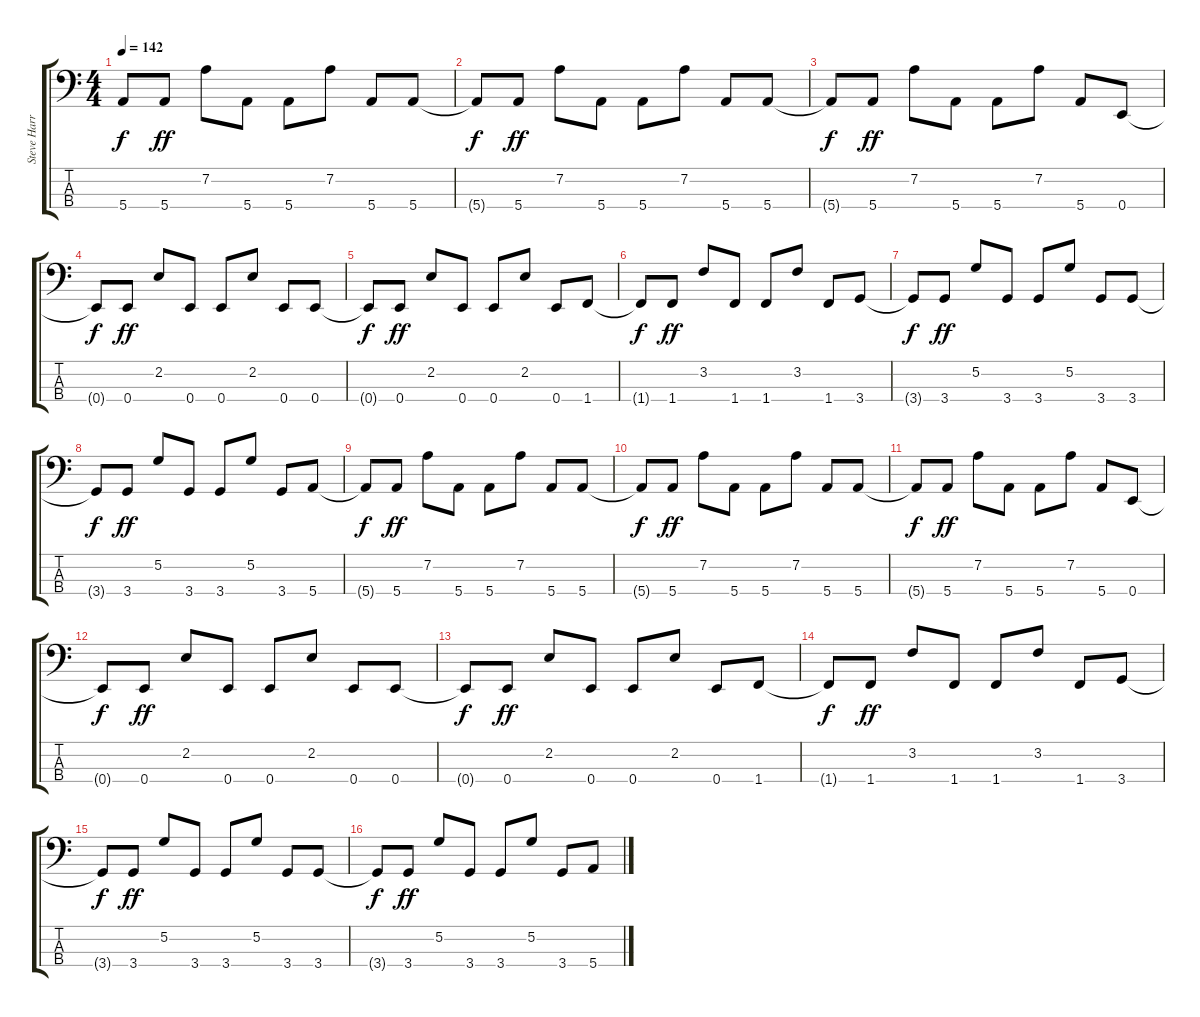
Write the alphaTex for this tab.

\track ("Steve Harris" "Steve Harr") {instrument electricbassfinger}
\staff {score tabs}
\tuning (G2 D2 A1 E1) {hide}
\ts (4 4)
\tempo 142
\clef f4
\ks c
5.4{t}.8{dy f} 5.4.8{dy ff} 7.2.8 5.4.8 5.4.8 7.2.8 5.4.8 5.4.8 |
5.4{t}.8{dy f} 5.4.8{dy ff} 7.2.8 5.4.8 5.4.8 7.2.8 5.4.8 5.4.8 |
5.4{t}.8{dy f} 5.4.8{dy ff} 7.2.8 5.4.8 5.4.8 7.2.8 5.4.8 0.4.8 |
0.4{t}.8{dy f} 0.4.8{dy ff} 2.2.8 0.4.8 0.4.8 2.2.8 0.4.8 0.4.8 |
0.4{t}.8{dy f} 0.4.8{dy ff} 2.2.8 0.4.8 0.4.8 2.2.8 0.4.8 1.4.8 |
1.4{t}.8{dy f} 1.4.8{dy ff} 3.2.8 1.4.8 1.4.8 3.2.8 1.4.8 3.4.8 |
3.4{t}.8{dy f} 3.4.8{dy ff} 5.2.8 3.4.8 3.4.8 5.2.8 3.4.8 3.4.8 |
3.4{t}.8{dy f} 3.4.8{dy ff} 5.2.8 3.4.8 3.4.8 5.2.8 3.4.8 5.4.8 |
5.4{t}.8{dy f} 5.4.8{dy ff} 7.2.8 5.4.8 5.4.8 7.2.8 5.4.8 5.4.8 |
5.4{t}.8{dy f} 5.4.8{dy ff} 7.2.8 5.4.8 5.4.8 7.2.8 5.4.8 5.4.8 |
5.4{t}.8{dy f} 5.4.8{dy ff} 7.2.8 5.4.8 5.4.8 7.2.8 5.4.8 0.4.8 |
0.4{t}.8{dy f} 0.4.8{dy ff} 2.2.8 0.4.8 0.4.8 2.2.8 0.4.8 0.4.8 |
0.4{t}.8{dy f} 0.4.8{dy ff} 2.2.8 0.4.8 0.4.8 2.2.8 0.4.8 1.4.8 |
1.4{t}.8{dy f} 1.4.8{dy ff} 3.2.8 1.4.8 1.4.8 3.2.8 1.4.8 3.4.8 |
3.4{t}.8{dy f} 3.4.8{dy ff} 5.2.8 3.4.8 3.4.8 5.2.8 3.4.8 3.4.8 |
3.4{t}.8{dy f} 3.4.8{dy ff} 5.2.8 3.4.8 3.4.8 5.2.8 3.4.8 5.4.8
